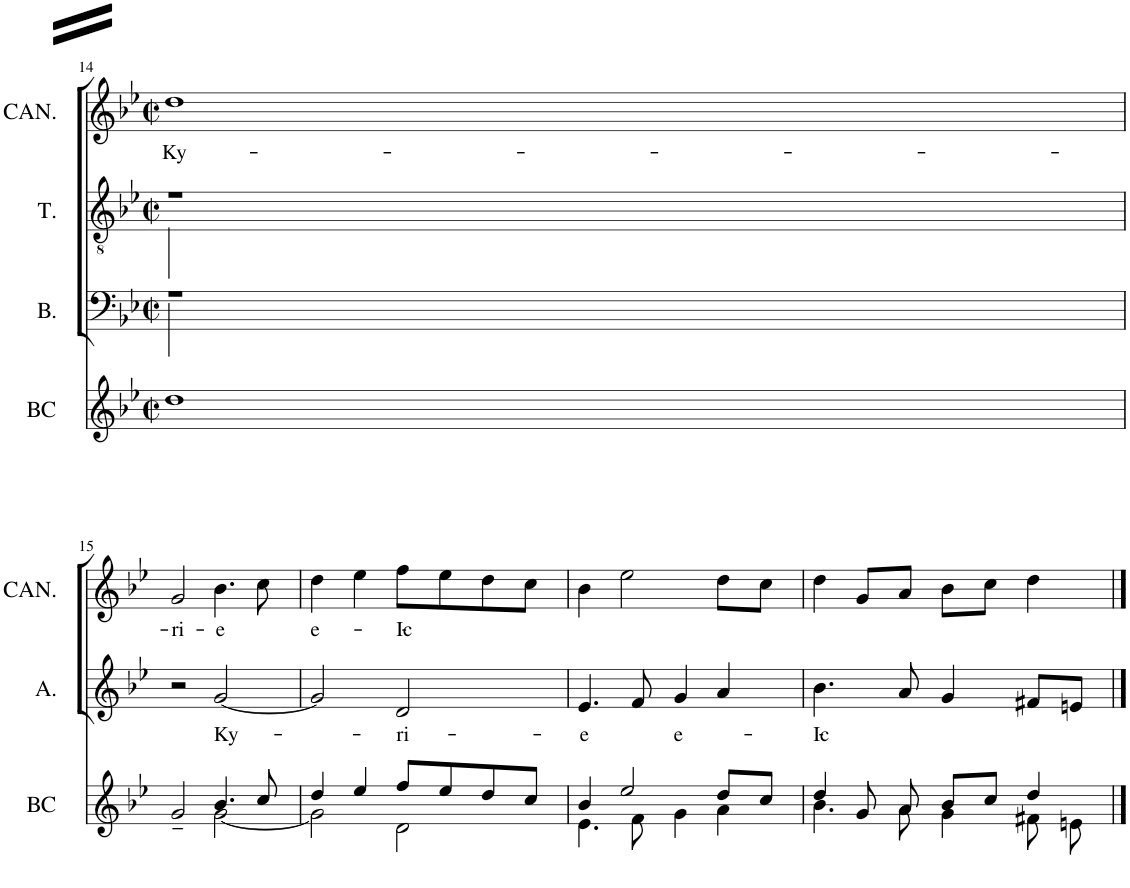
**kern	**kern	**kern	**kern	**text	**kern	**text
*part5	*part4	*part3	*part2	*part2	*part1	*part1
*staff5	*staff4	*staff3	*staff2	*staff2	*staff1	*staff1
*I"BC	*I"BASSVS	*I"TENOR	*I"ALTVS	*	*I"CANTVS	*
*I'BC	*I'B.	*I'T.	*I'A.	*	*I'CAN.	*
!!LO:PB:g=z
*clefG2	*clefF4	*clefGv2	*clefG2	*	*clefG2	*
*	*Trd4c7	*	*	*	*	*
*k[b-e-]	*k[b-e-]	*k[b-e-]	*k[b-e-]	*	*k[b-e-]	*
*M2/2	*M2/2	*M2/2	*M2/2	*	*M2/2	*
*met(c|)	*met(c|)	*met(c|)	*met(c|)	*	*met(c|)	*
=14	=14	=14	=14	=14	=14	=14
*	*^	*^	*	*	*	*
!	!	!	!	!	!	!	!	!LO:LY:b
1dd	1r	128F\	1r	128F\	1r	.	1dd	Ky-
.	.	2ryy	.	2ryy	.	.	.	.
.	.	4ryy	.	4ryy	.	.	.	.
.	.	8ryy	.	8ryy	.	.	.	.
.	.	16...ryy	.	16...ryy	.	.	.	.
!!LO:LB:g=z
=15	=15	=15	=15	=15	=15	=15	=15	=15
*^	*	*	*	*	*	*	*	*
!	!	!	!	!	!	!	!	!	!LO:LY:b
*	*	*v	*v	*	*	*	*	*	*
*	*	*	*v	*v	*	*	*	*
2g~/	2ryy	1r	1r	2r	.	2g/	-ri-
!	!	!	!	!	!LO:LY:b	!	!LO:LY:b
4.b-/	[2g\	.	.	[2g/	Ky-	4.b-\	-e
8cc/	.	.	.	.	.	8cc\	.
=16	=16	=16	=16	=16	=16	=16	=16
!	!	!	!	!	!	!	!LO:LY:b
4dd/	2g\]	1r	1r	2g/]	.	4dd\	e-
4ee-/	.	.	.	.	.	4ee-\	.
!	!	!	!	!	!LO:LY:b	!	!LO:LY:b
8ff/L	2d\	.	.	2d/	-ri-	8ff\L	-Ic-
8ee-/	.	.	.	.	.	8ee-\	.
8dd/	.	.	.	.	.	8dd\	.
8cc/J	.	.	.	.	.	8cc\J	.
=17	=17	=17	=17	=17	=17	=17	=17
!	!	!	!	!	!LO:LY:b	!	!
4b-/	4.e-\	1r	1r	4.e-/	-e	4b-\	.
2ee-/	.	.	.	.	.	2ee-\	.
.	8f\	.	.	8f/	.	.	.
!	!	!	!	!	!LO:LY:b	!	!
.	4g\	.	.	4g/	e-	.	.
8dd/L	4a\	.	.	4a/	.	8dd\L	.
8cc/J	.	.	.	.	.	8cc\J	.
=18	=18	=18	=18	=18	=18	=18	=18
*	*	*^	*^	*	*	*	*
!	!	!	!	!	!	!	!LO:LY:b	!	!
4dd/	4.b-\	1r	1r	1r	1r	4.b-\	-Ic-	4dd\	.
8g/	.	.	.	.	.	.	.	8g/L	.
8a/	8a\	.	.	.	.	8a/	.	8a/J	.
8b-/L	4g\	.	.	.	.	4g/	.	8b-\L	.
8cc/J	.	.	.	.	.	.	.	8cc\J	.
4dd/	8f#X\	.	.	.	.	8f#X/L	.	4dd\	.
.	8en\	.	.	.	.	8en/J	.	.	.
*v	*v	*	*	*v	*v	*	*	*	*
*	*v	*v	*	*	*	*	*
==	==	==	==	==	==	==
*-	*-	*-	*-	*-	*-	*-
